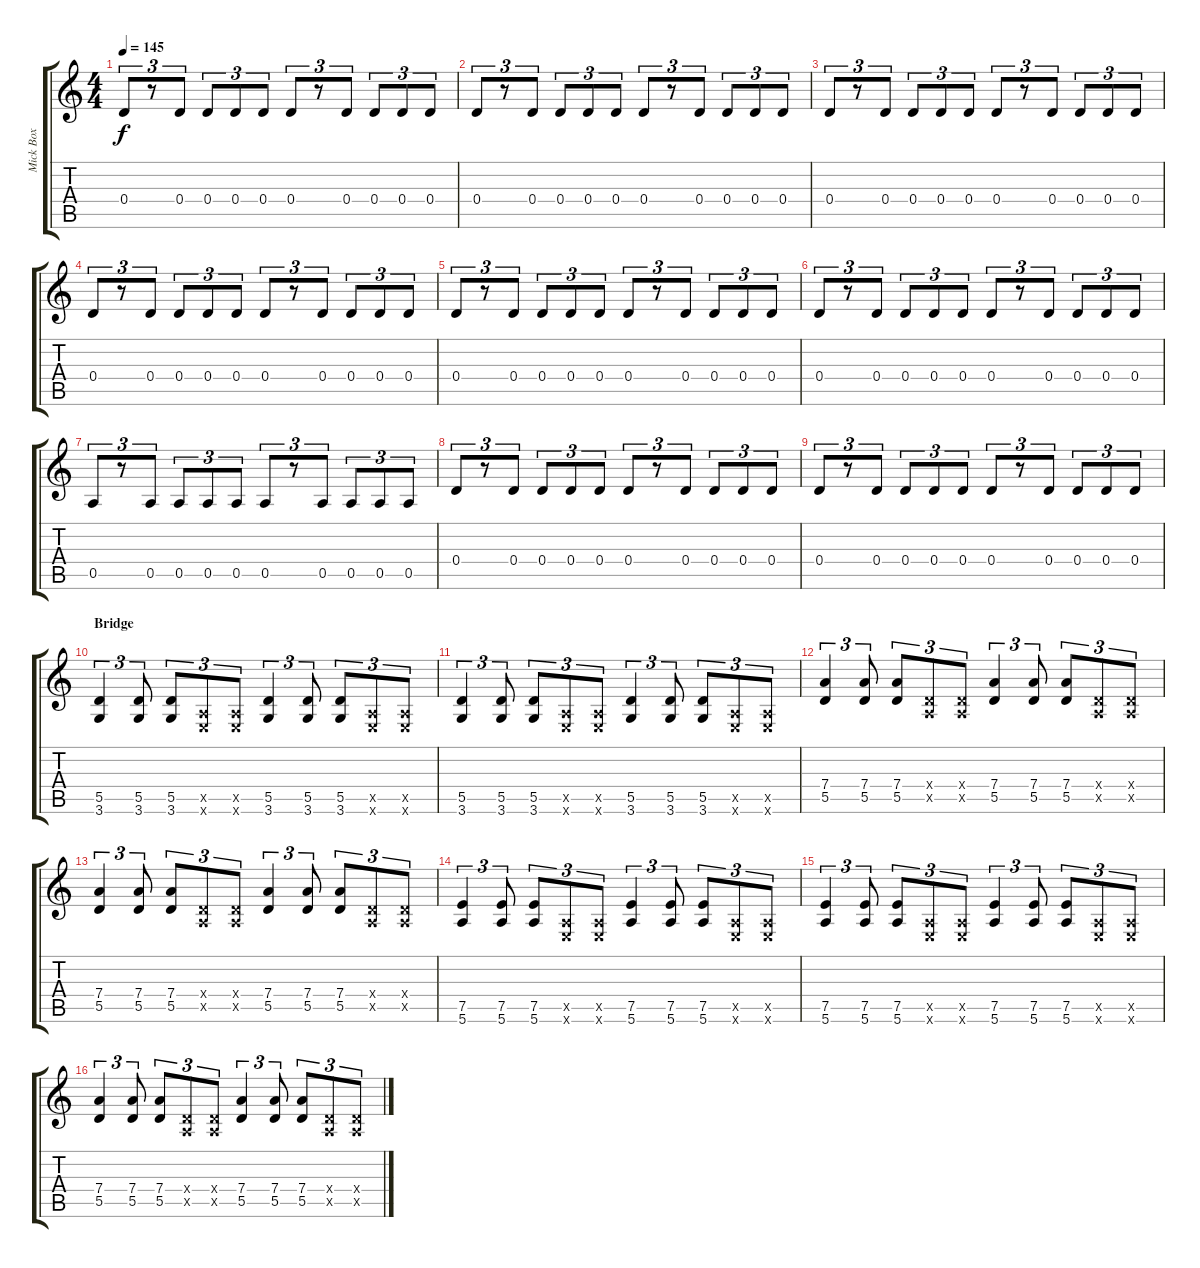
\track ("Mick Box" "Mick Box") {instrument overdrivenguitar}
\staff {score tabs}
\tuning (E4 B3 G3 D3 A2 E2) {hide}
\ts (4 4)
\tempo 145
\clef g2
\ks c
0.4.8{tu (3 2) dy f} r.8{tu (3 2)} 0.4.8{tu (3 2)} 0.4.8{tu (3 2)} 0.4.8{tu (3 2)} 0.4.8{tu (3 2)} 0.4.8{tu (3 2)} r.8{tu (3 2)} 0.4.8{tu (3 2)} 0.4.8{tu (3 2)} 0.4.8{tu (3 2)} 0.4.8{tu (3 2)} |
0.4.8{tu (3 2)} r.8{tu (3 2)} 0.4.8{tu (3 2)} 0.4.8{tu (3 2)} 0.4.8{tu (3 2)} 0.4.8{tu (3 2)} 0.4.8{tu (3 2)} r.8{tu (3 2)} 0.4.8{tu (3 2)} 0.4.8{tu (3 2)} 0.4.8{tu (3 2)} 0.4.8{tu (3 2)} |
0.4.8{tu (3 2)} r.8{tu (3 2)} 0.4.8{tu (3 2)} 0.4.8{tu (3 2)} 0.4.8{tu (3 2)} 0.4.8{tu (3 2)} 0.4.8{tu (3 2)} r.8{tu (3 2)} 0.4.8{tu (3 2)} 0.4.8{tu (3 2)} 0.4.8{tu (3 2)} 0.4.8{tu (3 2)} |
0.4.8{tu (3 2)} r.8{tu (3 2)} 0.4.8{tu (3 2)} 0.4.8{tu (3 2)} 0.4.8{tu (3 2)} 0.4.8{tu (3 2)} 0.4.8{tu (3 2)} r.8{tu (3 2)} 0.4.8{tu (3 2)} 0.4.8{tu (3 2)} 0.4.8{tu (3 2)} 0.4.8{tu (3 2)} |
0.4.8{tu (3 2)} r.8{tu (3 2)} 0.4.8{tu (3 2)} 0.4.8{tu (3 2)} 0.4.8{tu (3 2)} 0.4.8{tu (3 2)} 0.4.8{tu (3 2)} r.8{tu (3 2)} 0.4.8{tu (3 2)} 0.4.8{tu (3 2)} 0.4.8{tu (3 2)} 0.4.8{tu (3 2)} |
0.4.8{tu (3 2)} r.8{tu (3 2)} 0.4.8{tu (3 2)} 0.4.8{tu (3 2)} 0.4.8{tu (3 2)} 0.4.8{tu (3 2)} 0.4.8{tu (3 2)} r.8{tu (3 2)} 0.4.8{tu (3 2)} 0.4.8{tu (3 2)} 0.4.8{tu (3 2)} 0.4.8{tu (3 2)} |
0.5.8{tu (3 2)} r.8{tu (3 2)} 0.5.8{tu (3 2)} 0.5.8{tu (3 2)} 0.5.8{tu (3 2)} 0.5.8{tu (3 2)} 0.5.8{tu (3 2)} r.8{tu (3 2)} 0.5.8{tu (3 2)} 0.5.8{tu (3 2)} 0.5.8{tu (3 2)} 0.5.8{tu (3 2)} |
0.4.8{tu (3 2)} r.8{tu (3 2)} 0.4.8{tu (3 2)} 0.4.8{tu (3 2)} 0.4.8{tu (3 2)} 0.4.8{tu (3 2)} 0.4.8{tu (3 2)} r.8{tu (3 2)} 0.4.8{tu (3 2)} 0.4.8{tu (3 2)} 0.4.8{tu (3 2)} 0.4.8{tu (3 2)} |
0.4.8{tu (3 2)} r.8{tu (3 2)} 0.4.8{tu (3 2)} 0.4.8{tu (3 2)} 0.4.8{tu (3 2)} 0.4.8{tu (3 2)} 0.4.8{tu (3 2)} r.8{tu (3 2)} 0.4.8{tu (3 2)} 0.4.8{tu (3 2)} 0.4.8{tu (3 2)} 0.4.8{tu (3 2)} |
\section ("" "Bridge")
(5.5 3.6).4{tu (3 2)} (5.5 3.6).8{tu (3 2)} (5.5 3.6).8{tu (3 2)} (0.5{x} 0.6{x}).8{tu (3 2)} (0.5{x} 0.6{x}).8{tu (3 2)} (5.5 3.6).4{tu (3 2)} (5.5 3.6).8{tu (3 2)} (5.5 3.6).8{tu (3 2)} (0.5{x} 0.6{x}).8{tu (3 2)} (0.5{x} 0.6{x}).8{tu (3 2)} |
(5.5 3.6).4{tu (3 2)} (5.5 3.6).8{tu (3 2)} (5.5 3.6).8{tu (3 2)} (0.5{x} 0.6{x}).8{tu (3 2)} (0.5{x} 0.6{x}).8{tu (3 2)} (5.5 3.6).4{tu (3 2)} (5.5 3.6).8{tu (3 2)} (5.5 3.6).8{tu (3 2)} (0.5{x} 0.6{x}).8{tu (3 2)} (0.5{x} 0.6{x}).8{tu (3 2)} |
(7.4 5.5).4{tu (3 2)} (7.4 5.5).8{tu (3 2)} (7.4 5.5).8{tu (3 2)} (0.4{x} 0.5{x}).8{tu (3 2)} (0.4{x} 0.5{x}).8{tu (3 2)} (7.4 5.5).4{tu (3 2)} (7.4 5.5).8{tu (3 2)} (7.4 5.5).8{tu (3 2)} (0.4{x} 0.5{x}).8{tu (3 2)} (0.4{x} 0.5{x}).8{tu (3 2)} |
(7.4 5.5).4{tu (3 2)} (7.4 5.5).8{tu (3 2)} (7.4 5.5).8{tu (3 2)} (0.4{x} 0.5{x}).8{tu (3 2)} (0.4{x} 0.5{x}).8{tu (3 2)} (7.4 5.5).4{tu (3 2)} (7.4 5.5).8{tu (3 2)} (7.4 5.5).8{tu (3 2)} (0.4{x} 0.5{x}).8{tu (3 2)} (0.4{x} 0.5{x}).8{tu (3 2)} |
(7.5 5.6).4{tu (3 2)} (7.5 5.6).8{tu (3 2)} (7.5 5.6).8{tu (3 2)} (0.5{x} 0.6{x}).8{tu (3 2)} (0.5{x} 0.6{x}).8{tu (3 2)} (7.5 5.6).4{tu (3 2)} (7.5 5.6).8{tu (3 2)} (7.5 5.6).8{tu (3 2)} (0.5{x} 0.6{x}).8{tu (3 2)} (0.5{x} 0.6{x}).8{tu (3 2)} |
(7.5 5.6).4{tu (3 2)} (7.5 5.6).8{tu (3 2)} (7.5 5.6).8{tu (3 2)} (0.5{x} 0.6{x}).8{tu (3 2)} (0.5{x} 0.6{x}).8{tu (3 2)} (7.5 5.6).4{tu (3 2)} (7.5 5.6).8{tu (3 2)} (7.5 5.6).8{tu (3 2)} (0.5{x} 0.6{x}).8{tu (3 2)} (0.5{x} 0.6{x}).8{tu (3 2)} |
(7.4 5.5).4{tu (3 2)} (7.4 5.5).8{tu (3 2)} (7.4 5.5).8{tu (3 2)} (0.4{x} 0.5{x}).8{tu (3 2)} (0.4{x} 0.5{x}).8{tu (3 2)} (7.4 5.5).4{tu (3 2)} (7.4 5.5).8{tu (3 2)} (7.4 5.5).8{tu (3 2)} (0.4{x} 0.5{x}).8{tu (3 2)} (0.4{x} 0.5{x}).8{tu (3 2)}
